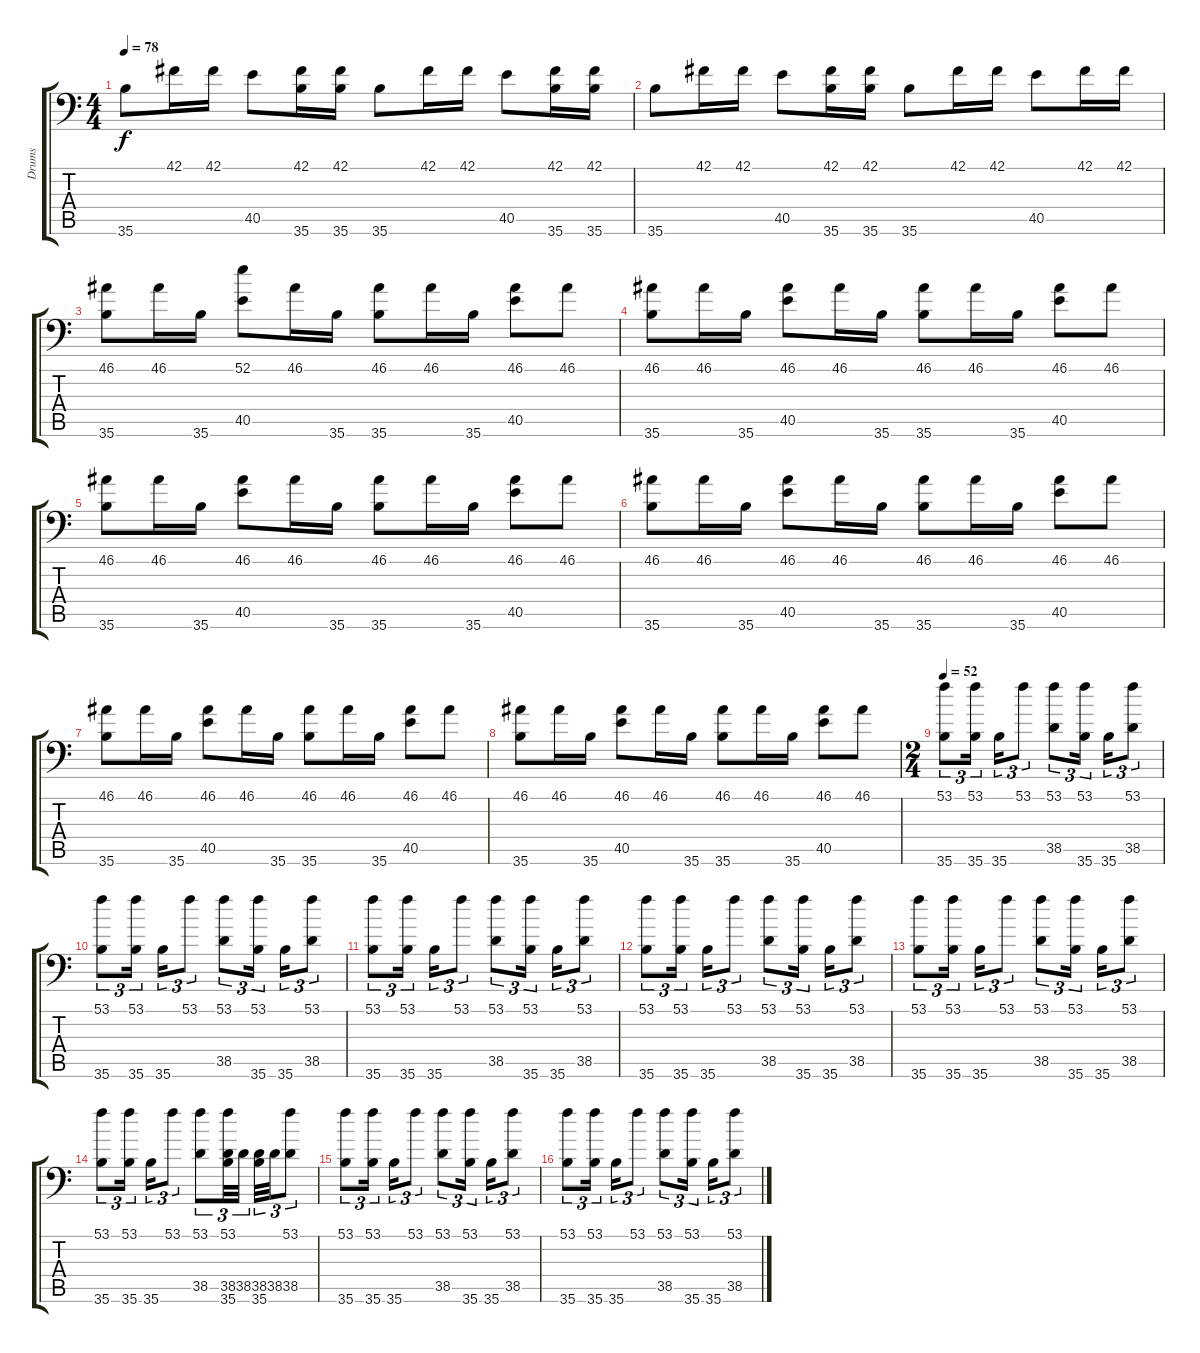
\track ("Drums" "Drums") {instrument acousticgrandpiano}
\staff {score tabs}
\tuning (C-1 C-1 C-1 C-1 C-1 C-1) {hide}
\ts (4 4)
\tempo 78
\clef f4
\ks c
35.6.8{dy f} 42.1.16 42.1.16 40.5.8 (42.1 35.6).16 (42.1 35.6).16 35.6.8 42.1.16 42.1.16 40.5.8 (42.1 35.6).16 (42.1 35.6).16 |
35.6.8 42.1.16 42.1.16 40.5.8 (42.1 35.6).16 (42.1 35.6).16 35.6.8 42.1.16 42.1.16 40.5.8 42.1.16 42.1.16 |
(46.1 35.6).8 46.1.16 35.6.16 (52.1 40.5).8 46.1.16 35.6.16 (46.1 35.6).8 46.1.16 35.6.16 (46.1 40.5).8 46.1.8 |
(46.1 35.6).8 46.1.16 35.6.16 (46.1 40.5).8 46.1.16 35.6.16 (46.1 35.6).8 46.1.16 35.6.16 (46.1 40.5).8 46.1.8 |
(46.1 35.6).8 46.1.16 35.6.16 (46.1 40.5).8 46.1.16 35.6.16 (46.1 35.6).8 46.1.16 35.6.16 (46.1 40.5).8 46.1.8 |
(46.1 35.6).8 46.1.16 35.6.16 (46.1 40.5).8 46.1.16 35.6.16 (46.1 35.6).8 46.1.16 35.6.16 (46.1 40.5).8 46.1.8 |
(46.1 35.6).8 46.1.16 35.6.16 (46.1 40.5).8 46.1.16 35.6.16 (46.1 35.6).8 46.1.16 35.6.16 (46.1 40.5).8 46.1.8 |
(46.1 35.6).8 46.1.16 35.6.16 (46.1 40.5).8 46.1.16 35.6.16 (46.1 35.6).8 46.1.16 35.6.16 (46.1 40.5).8 46.1.8 |
\ts (2 4)
\tempo 52
(53.1 35.6).8{tu (3 2)} (53.1 35.6).16{tu (3 2)} 35.6.16{tu (3 2)} 53.1.8{tu (3 2)} (53.1 38.5).8{tu (3 2)} (53.1 35.6).16{tu (3 2)} 35.6.16{tu (3 2)} (53.1 38.5).8{tu (3 2)} |
(53.1 35.6).8{tu (3 2)} (53.1 35.6).16{tu (3 2)} 35.6.16{tu (3 2)} 53.1.8{tu (3 2)} (53.1 38.5).8{tu (3 2)} (53.1 35.6).16{tu (3 2)} 35.6.16{tu (3 2)} (53.1 38.5).8{tu (3 2)} |
(53.1 35.6).8{tu (3 2)} (53.1 35.6).16{tu (3 2)} 35.6.16{tu (3 2)} 53.1.8{tu (3 2)} (53.1 38.5).8{tu (3 2)} (53.1 35.6).16{tu (3 2)} 35.6.16{tu (3 2)} (53.1 38.5).8{tu (3 2)} |
(53.1 35.6).8{tu (3 2)} (53.1 35.6).16{tu (3 2)} 35.6.16{tu (3 2)} 53.1.8{tu (3 2)} (53.1 38.5).8{tu (3 2)} (53.1 35.6).16{tu (3 2)} 35.6.16{tu (3 2)} (53.1 38.5).8{tu (3 2)} |
(53.1 35.6).8{tu (3 2)} (53.1 35.6).16{tu (3 2)} 35.6.16{tu (3 2)} 53.1.8{tu (3 2)} (53.1 38.5).8{tu (3 2)} (53.1 35.6).16{tu (3 2)} 35.6.16{tu (3 2)} (53.1 38.5).8{tu (3 2)} |
(53.1 35.6).8{tu (3 2)} (53.1 35.6).16{tu (3 2)} 35.6.16{tu (3 2)} 53.1.8{tu (3 2)} (53.1 38.5).8{tu (3 2)} (53.1 38.5 35.6).32{tu (3 2)} 38.5.32{tu (3 2)} (38.5 35.6).32{tu (3 2)} 38.5.32{tu (3 2)} (53.1 38.5).8{tu (3 2)} |
(53.1 35.6).8{tu (3 2)} (53.1 35.6).16{tu (3 2)} 35.6.16{tu (3 2)} 53.1.8{tu (3 2)} (53.1 38.5).8{tu (3 2)} (53.1 35.6).16{tu (3 2)} 35.6.16{tu (3 2)} (53.1 38.5).8{tu (3 2)} |
(53.1 35.6).8{tu (3 2)} (53.1 35.6).16{tu (3 2)} 35.6.16{tu (3 2)} 53.1.8{tu (3 2)} (53.1 38.5).8{tu (3 2)} (53.1 35.6).16{tu (3 2)} 35.6.16{tu (3 2)} (53.1 38.5).8{tu (3 2)}
